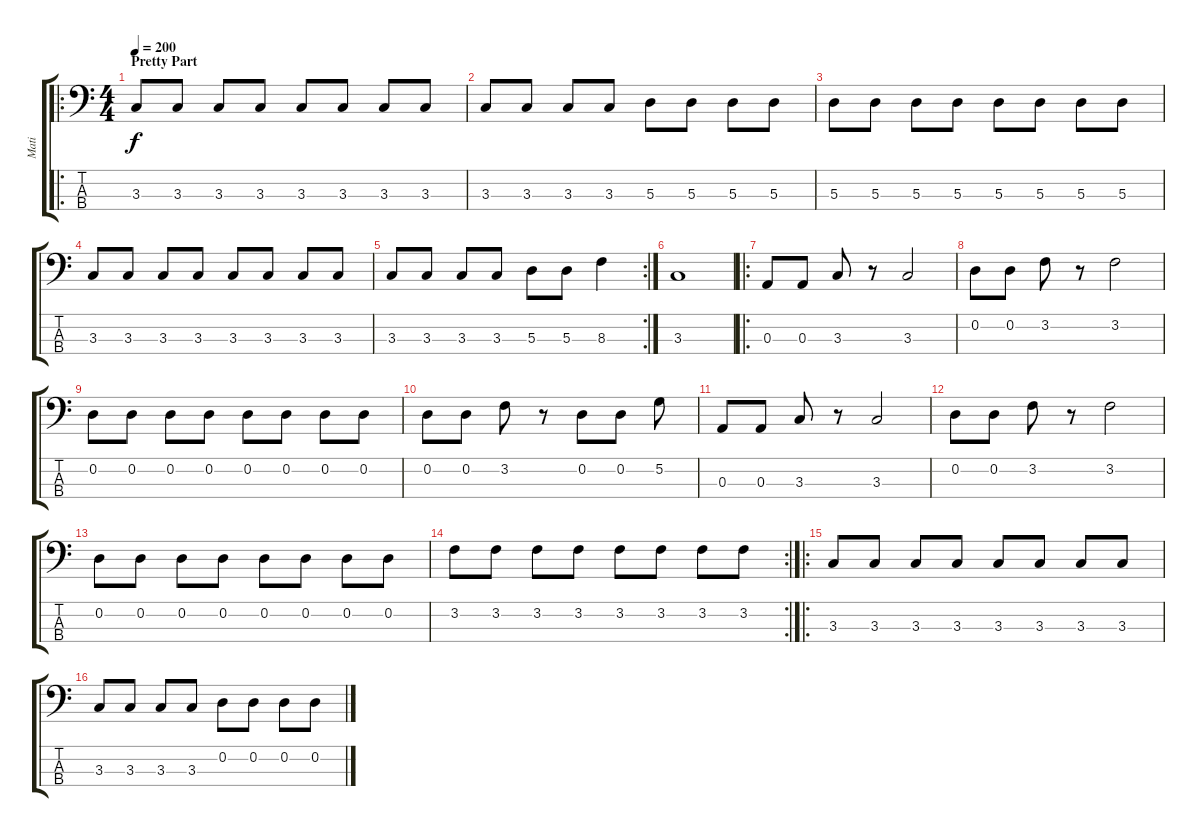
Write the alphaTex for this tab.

\track ("Mati" "Mati") {instrument electricbasspick}
\staff {score tabs}
\tuning (G2 D2 A1 E1) {hide}
\ro
\ts (4 4)
\section ("" "Pretty Part")
\tempo 200
\clef f4
\ks c
3.3.8{dy f} 3.3.8 3.3.8 3.3.8 3.3.8 3.3.8 3.3.8 3.3.8 |
3.3.8 3.3.8 3.3.8 3.3.8 5.3.8 5.3.8 5.3.8 5.3.8 |
5.3.8 5.3.8 5.3.8 5.3.8 5.3.8 5.3.8 5.3.8 5.3.8 |
3.3.8 3.3.8 3.3.8 3.3.8 3.3.8 3.3.8 3.3.8 3.3.8 |
\rc 2
3.3.8 3.3.8 3.3.8 3.3.8 5.3.8 5.3.8 8.3.4 |
3.3.1 |
\ro
0.3.8 0.3.8 3.3.8 r.8 3.3.2 |
0.2.8 0.2.8 3.2.8 r.8 3.2.2 |
0.2.8 0.2.8 0.2.8 0.2.8 0.2.8 0.2.8 0.2.8 0.2.8 |
0.2.8 0.2.8 3.2.8 r.8 0.2.8 0.2.8 5.2.8 |
0.3.8 0.3.8 3.3.8 r.8 3.3.2 |
0.2.8 0.2.8 3.2.8 r.8 3.2.2 |
0.2.8 0.2.8 0.2.8 0.2.8 0.2.8 0.2.8 0.2.8 0.2.8 |
\rc 2
3.2.8 3.2.8 3.2.8 3.2.8 3.2.8 3.2.8 3.2.8 3.2.8 |
\ro
3.3.8 3.3.8 3.3.8 3.3.8 3.3.8 3.3.8 3.3.8 3.3.8 |
3.3.8 3.3.8 3.3.8 3.3.8 0.2.8 0.2.8 0.2.8 0.2.8
